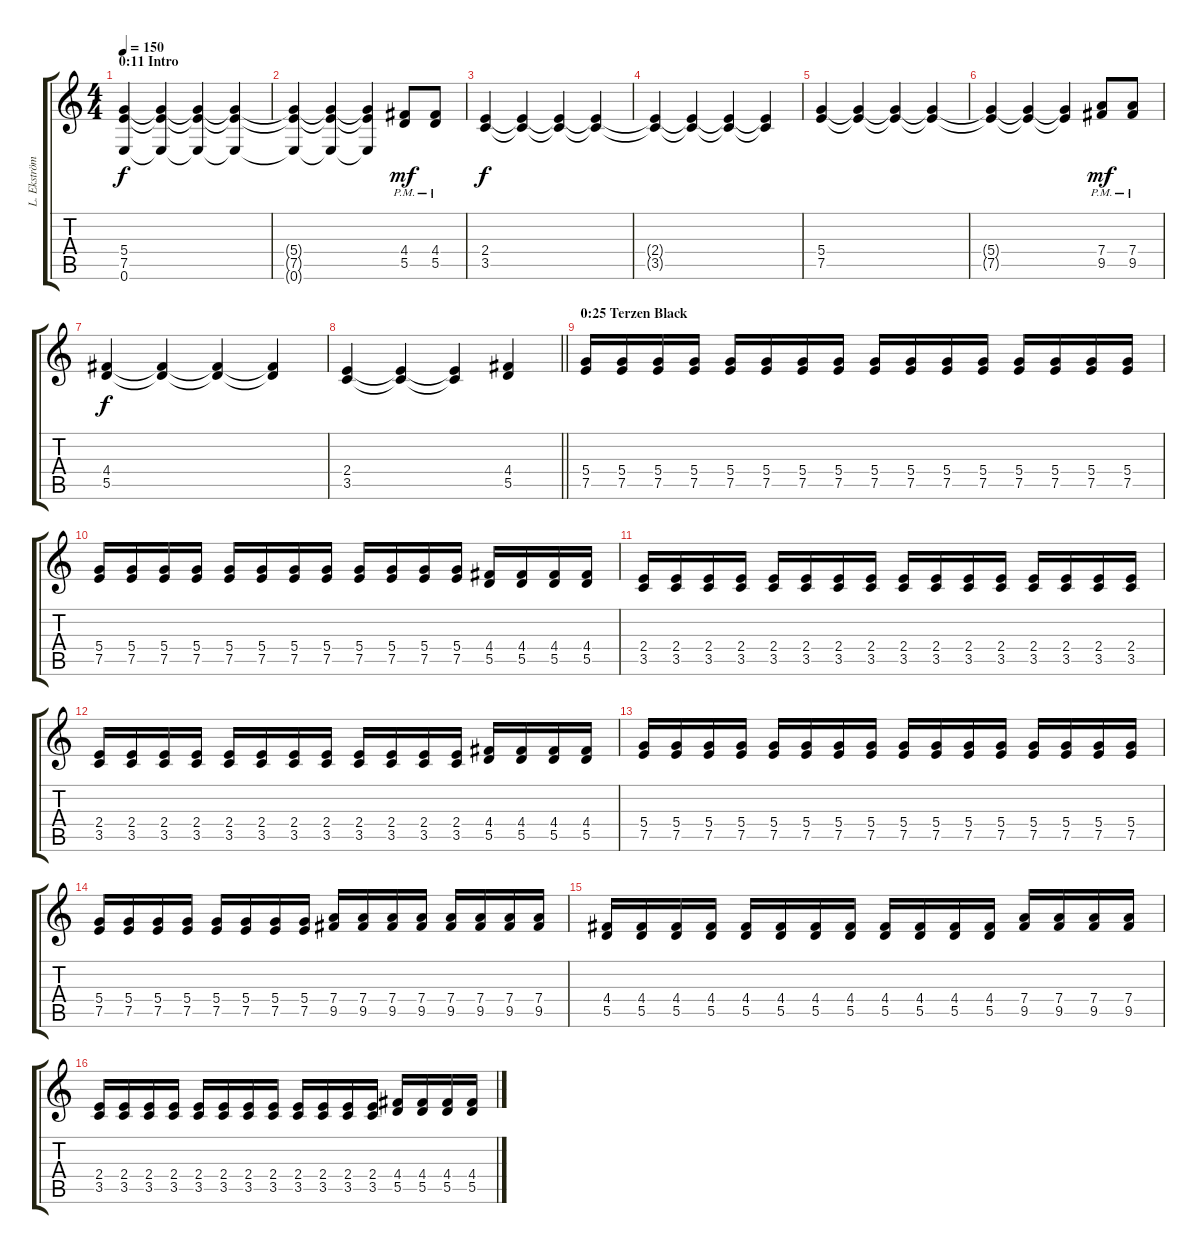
\track ("L. Ekström (left guitar)" "L. Ekström") {instrument distortionguitar}
\staff {score tabs}
\tuning (E4 B3 G3 D3 A2 E2) {hide}
\ts (4 4)
\section ("" "0:11 Intro")
\tempo 150
\clef g2
\ks c
(5.4 7.5 0.6).4{dy f instrument distortionguitar} (5.4{t} 7.5{t} 0.6{t}).4 (5.4{t} 7.5{t} 0.6{t}).4 (5.4{t} 7.5{t} 0.6{t}).4 |
(5.4{t} 7.5{t} 0.6{t}).4 (5.4{t} 7.5{t} 0.6{t}).4 (5.4{t} 7.5{t} 0.6{t}).4 (4.4{pm} 5.5{pm}).8{dy mf} (4.4{pm} 5.5{pm}).8 |
(2.4 3.5).4{dy f} (2.4{t} 3.5{t}).4 (2.4{t} 3.5{t}).4 (2.4{t} 3.5{t}).4 |
(2.4{t} 3.5{t}).4 (2.4{t} 3.5{t}).4 (2.4{t} 3.5{t}).4 (2.4{t} 3.5{t}).4 |
(5.4 7.5).4 (5.4{t} 7.5{t}).4 (5.4{t} 7.5{t}).4 (5.4{t} 7.5{t}).4 |
(5.4{t} 7.5{t}).4 (5.4{t} 7.5{t}).4 (5.4{t} 7.5{t}).4 (7.4{pm} 9.5{pm}).8{dy mf} (7.4{pm} 9.5{pm}).8 |
(4.4 5.5).4{dy f} (4.4{t} 5.5{t}).4 (4.4{t} 5.5{t}).4 (4.4{t} 5.5{t}).4 |
\barLineRight lightlight
(2.4 3.5).4 (2.4{t} 3.5{t}).4 (2.4{t} 3.5{t}).4 (4.4 5.5).4 |
\section ("" "0:25 Terzen Black")
(5.4 7.5).16{instrument overdrivenguitar} (5.4 7.5).16 (5.4 7.5).16 (5.4 7.5).16 (5.4 7.5).16 (5.4 7.5).16 (5.4 7.5).16 (5.4 7.5).16 (5.4 7.5).16 (5.4 7.5).16 (5.4 7.5).16 (5.4 7.5).16 (5.4 7.5).16 (5.4 7.5).16 (5.4 7.5).16 (5.4 7.5).16 |
(5.4 7.5).16 (5.4 7.5).16 (5.4 7.5).16 (5.4 7.5).16 (5.4 7.5).16 (5.4 7.5).16 (5.4 7.5).16 (5.4 7.5).16 (5.4 7.5).16 (5.4 7.5).16 (5.4 7.5).16 (5.4 7.5).16 (4.4 5.5).16 (4.4 5.5).16 (4.4 5.5).16 (4.4 5.5).16 |
(2.4 3.5).16 (2.4 3.5).16 (2.4 3.5).16 (2.4 3.5).16 (2.4 3.5).16 (2.4 3.5).16 (2.4 3.5).16 (2.4 3.5).16 (2.4 3.5).16 (2.4 3.5).16 (2.4 3.5).16 (2.4 3.5).16 (2.4 3.5).16 (2.4 3.5).16 (2.4 3.5).16 (2.4 3.5).16 |
(2.4 3.5).16 (2.4 3.5).16 (2.4 3.5).16 (2.4 3.5).16 (2.4 3.5).16 (2.4 3.5).16 (2.4 3.5).16 (2.4 3.5).16 (2.4 3.5).16 (2.4 3.5).16 (2.4 3.5).16 (2.4 3.5).16 (4.4 5.5).16 (4.4 5.5).16 (4.4 5.5).16 (4.4 5.5).16 |
(5.4 7.5).16 (5.4 7.5).16 (5.4 7.5).16 (5.4 7.5).16 (5.4 7.5).16 (5.4 7.5).16 (5.4 7.5).16 (5.4 7.5).16 (5.4 7.5).16 (5.4 7.5).16 (5.4 7.5).16 (5.4 7.5).16 (5.4 7.5).16 (5.4 7.5).16 (5.4 7.5).16 (5.4 7.5).16 |
(5.4 7.5).16 (5.4 7.5).16 (5.4 7.5).16 (5.4 7.5).16 (5.4 7.5).16 (5.4 7.5).16 (5.4 7.5).16 (5.4 7.5).16 (7.4 9.5).16 (7.4 9.5).16 (7.4 9.5).16 (7.4 9.5).16 (7.4 9.5).16 (7.4 9.5).16 (7.4 9.5).16 (7.4 9.5).16 |
(4.4 5.5).16 (4.4 5.5).16 (4.4 5.5).16 (4.4 5.5).16 (4.4 5.5).16 (4.4 5.5).16 (4.4 5.5).16 (4.4 5.5).16 (4.4 5.5).16 (4.4 5.5).16 (4.4 5.5).16 (4.4 5.5).16 (7.4 9.5).16 (7.4 9.5).16 (7.4 9.5).16 (7.4 9.5).16 |
(2.4 3.5).16 (2.4 3.5).16 (2.4 3.5).16 (2.4 3.5).16 (2.4 3.5).16 (2.4 3.5).16 (2.4 3.5).16 (2.4 3.5).16 (2.4 3.5).16 (2.4 3.5).16 (2.4 3.5).16 (2.4 3.5).16 (4.4 5.5).16 (4.4 5.5).16 (4.4 5.5).16 (4.4 5.5).16
